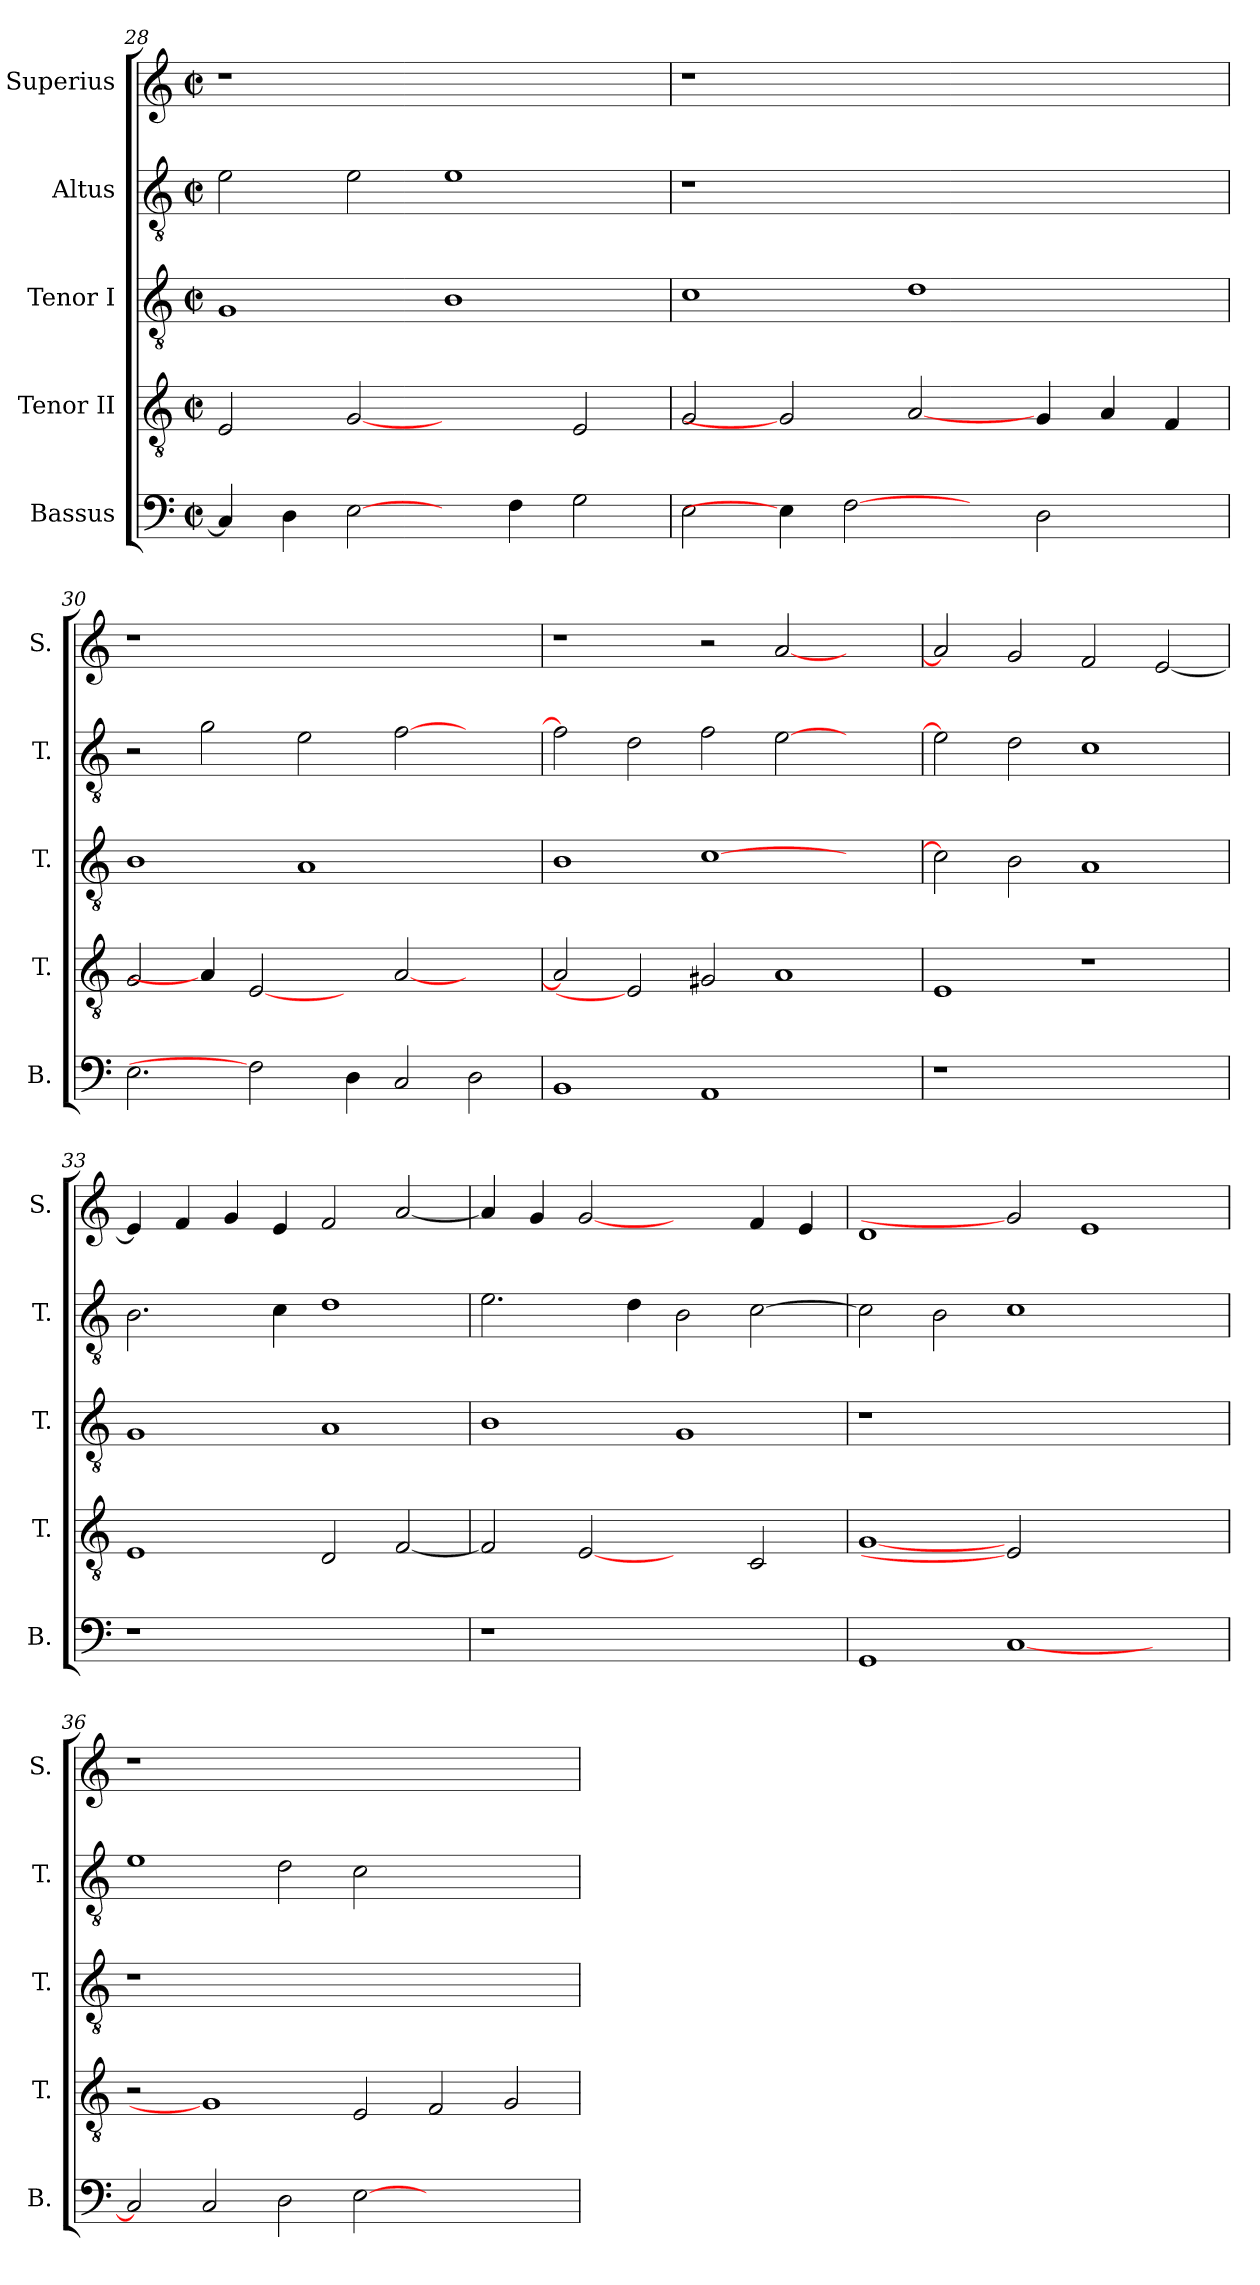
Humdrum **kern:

**kern	**kern	**kern	**kern	**kern
*part5	*part4	*part3	*part2	*part1
*staff5	*staff4	*staff3	*staff2	*staff1
*I"Bassus	*I"Tenor II	*I"Tenor I	*I"Altus	*I"Superius
*I'B.	*I'T.	*I'T.	*I'T.	*I'S.
*clefF4	*clefGv2	*clefGv2	*clefGv2	*clefG2
*	*ITrd7c12	*ITrd7c12	*ITrd7c12	*
*k[]	*k[]	*k[]	*k[]	*k[]
*C:	*C:	*C:	*C:	*C:
*M2/2	*M2/2	*M2/2	*M2/2	*M2/2
*met(c|)	*met(c|)	*met(c|)	*met(c|)	*met(c|)
=28	=28	=28	=28	=28
!	!	!	!	!LO:N:vis=1
4Ci/]	2EEi/	1GGi	2Ei\	1r
4Di\	.	.	.	.
[2Ei\	[2GGi	.	2Ei\	.
4ryy	2ryy	1BBi	1Ei	1ryy
4Fi\	.	.	.	.
2Gi\	2EEi/	.	.	.
=29	=29	=29	=29	=29
!	!	!	!LO:N:vis=1	!LO:N:vis=1
2Ei\	2GGi/	1Ci	1r	1r
4Ei\]	2GGi]	.	.	.
[2Fi	.	.	.	.
.	[2AAi/	1Di	1ryy	1ryy
4ryy	.	.	.	.
2Di\	4GGi/	.	.	.
.	4AAi/	.	.	.
4ryy	4FFi/	4ryy	4ryy	4ryy
=30	=30	=30	=30	=30
!	!	!	!	!LO:N:vis=1
2.Ei\	2GGi/	1BBi	2r	1r
.	4AAi/]	.	2Gi\	.
2Fi]	[2EEi	.	.	.
.	.	1AAi	2Ei\	1.ryy
4Di\	4ryy	.	.	.
2Ci/	[<2AAi/	.	[>2Fi\	.
2Di\	2ryy	2ryy	2ryy	.
=31	=31	=31	=31	=31
1BBi	2AAi/]	1BBi	2Fi\]	1r
.	2EEi]	.	2Di\	.
1AAi	2GG#Xi/	[>1Ci	2Fi\	2r
.	1AAi	.	[>2Ei\	[<2ai/
2ryy	.	2ryy	2ryy	2ryy
!!LO:PB:g=z
=32	=32	=32	=32	=32
!LO:N:vis=1	!	!	!	!
1r	1EEi	2Ci\]	2Ei\]	2ai/]
.	.	2BBi\	2Di\	2gi/
1ryy	1r	1AAi	1Ci	2fi/
.	.	.	.	[<2ei/
=33	=33	=33	=33	=33
!LO:N:vis=1	!	!	!	!
1r	1EEi	1GGi	2.BBi\	4ei/]
.	.	.	.	4fi/
.	.	.	.	4gi/
.	.	.	4Ci\	4ei/
1ryy	2DDi/	1AAi	1Di	2fi/
.	[<2FFi/	.	.	[<2ai/
=34	=34	=34	=34	=34
!LO:N:vis=1	!	!	!	!
1r	2FFi/]	1BBi	2.Ei\	4ai/]
.	.	.	.	4gi/
.	[2EEi	.	.	[2gi
.	.	.	4Di\	.
1ryy	2ryy	1GGi	2BBi\	2ryy
.	2CCi/	.	[>2Ci\	4fi/
.	.	.	.	4ei/
=35	=35	=35	=35	=35
!	!	!LO:N:vis=1	!	!
1GGi	[1GGi	1r	2Ci\]	1di
.	.	.	2BBi\	.
[<1Ci	2EEi]	1.ryy	1Ci	2gi]
.	1ryy	.	.	1ei
2ryy	.	.	2ryy	.
=36	=36	=36	=36	=36
!	!	!LO:N:vis=1	!	!LO:N:vis=1
2Ci/]	2r	1r	1Ei	1r
2Ci/	1GGi]	.	.	.
2Di\	.	0ryy	2Di\	0ryy
[>2Ei\	2EEi/	.	2Ci\	.
1ryy	2FFi/	.	1ryy	.
.	2GGi/	.	.	.
=	=	=	=	=
*-	*-	*-	*-	*-
